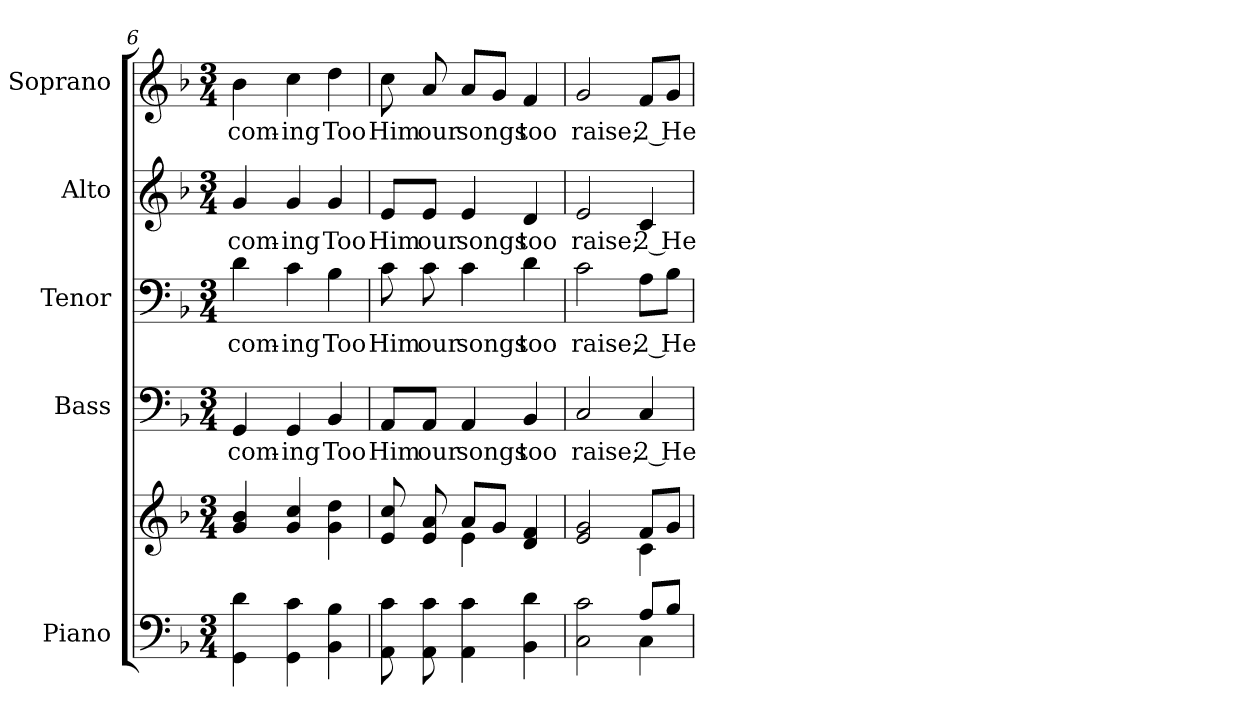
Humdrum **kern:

**kern	**kern	**kern	**text	**kern	**text	**kern	**text	**kern	**text
*part5	*part5	*part4	*part4	*part3	*part3	*part2	*part2	*part1	*part1
*staff6	*staff5	*staff4	*staff4	*staff3	*staff3	*staff2	*staff2	*staff1	*staff1
*I"Piano	*	*I"Bass	*	*I"Tenor	*	*I"Alto	*	*I"Soprano	*
*I'Pno.	*	*I'B.	*	*I'T.	*	*I'A.	*	*I'S.	*
*clefF4	*clefG2	*clefF4	*	*clefF4	*	*clefG2	*	*clefG2	*
*k[b-]	*k[b-]	*k[b-]	*	*k[b-]	*	*k[b-]	*	*k[b-]	*
*F:	*F:	*F:	*	*F:	*	*F:	*	*F:	*
*M3/4	*M3/4	*M3/4	*	*M3/4	*	*M3/4	*	*M3/4	*
=6	=6	=6	=6	=6	=6	=6	=6	=6	=6
!	!	!	!LO:LY:b:color=#000000	!	!	!	!	!	!
!	!	!	!	!	!LO:LY:b:color=#000000	!	!	!	!
!	!	!	!	!	!	!	!LO:LY:b:color=#000000	!	!
!	!	!	!	!	!	!	!	!	!LO:LY:b:color=#000000
4GGi\ 4di	4gi/ 4b-i	4GGi/	-com-	4di\	-com-	4gi/	-com-	4b-i\	-com-
!	!	!	!LO:LY:b:color=#000000	!	!	!	!	!	!
!	!	!	!	!	!LO:LY:b:color=#000000	!	!	!	!
!	!	!	!	!	!	!	!LO:LY:b:color=#000000	!	!
!	!	!	!	!	!	!	!	!	!LO:LY:b:color=#000000
4GGi\ 4ci	4gi/ 4cci	4GGi/	-ing	4ci\	-ing	4gi/	-ing	4cci\	-ing
!	!	!	!LO:LY:b:color=#000000	!	!	!	!	!	!
!	!	!	!	!	!LO:LY:b:color=#000000	!	!	!	!
!	!	!	!	!	!	!	!LO:LY:b:color=#000000	!	!
!	!	!	!	!	!	!	!	!	!LO:LY:b:color=#000000
4BB-i\ 4B-i	4gi\ 4ddi	4BB-i/	Too	4B-i\	Too	4gi/	Too	4ddi\	Too
!!LO:PB:g=z
=7	=7	=7	=7	=7	=7	=7	=7	=7	=7
*	*^	*	*	*	*	*	*	*	*
!	!	!	!	!LO:LY:b:color=#000000	!	!	!	!	!	!
!	!	!	!	!	!	!LO:LY:b:color=#000000	!	!	!	!
!	!	!	!	!	!	!	!	!LO:LY:b:color=#000000	!	!
!	!	!	!	!	!	!	!	!	!	!LO:LY:b:color=#000000
8AAi\ 8ci	8ei/ 8cci	4ryy	8AAi/L	Him	8ci\	Him	8ei/L	Him	8cci\	Him
!	!	!	!	!LO:LY:b:color=#000000	!	!	!	!	!	!
!	!	!	!	!	!	!LO:LY:b:color=#000000	!	!	!	!
!	!	!	!	!	!	!	!	!LO:LY:b:color=#000000	!	!
!	!	!	!	!	!	!	!	!	!	!LO:LY:b:color=#000000
8AAi\ 8ci	8ei/ 8ai	.	8AAi/J	our	8ci\	our	8ei/J	our	8ai/	our
!	!	!	!	!LO:LY:b:color=#000000	!	!	!	!	!	!
!	!	!	!	!	!	!LO:LY:b:color=#000000	!	!	!	!
!	!	!	!	!	!	!	!	!LO:LY:b:color=#000000	!	!
!	!	!	!	!	!	!	!	!	!	!LO:LY:b:color=#000000
4AAi\ 4ci	8ai/L	4ei\	4AAi/	songs	4ci\	songs	4ei/	songs	8ai/L	songs
.	8gi/J	.	.	.	.	.	.	.	8gi/J	.
!	!	!	!	!LO:LY:b:color=#000000	!	!	!	!	!	!
!	!	!	!	!	!	!LO:LY:b:color=#000000	!	!	!	!
!	!	!	!	!	!	!	!	!LO:LY:b:color=#000000	!	!
!	!	!	!	!	!	!	!	!	!	!LO:LY:b:color=#000000
4BB-i\ 4di	4di/ 4fi	4ryy	4BB-i/	too	4di\	too	4di/	too	4fi/	too
=8	=8	=8	=8	=8	=8	=8	=8	=8	=8	=8
*^	*	*	*	*	*	*	*	*	*	*
!	!	!	!	!	!LO:LY:b:color=#000000	!	!	!	!	!	!
!	!	!	!	!	!	!	!LO:LY:b:color=#000000	!	!	!	!
!	!	!	!	!	!	!	!	!	!LO:LY:b:color=#000000	!	!
!	!	!	!	!	!	!	!	!	!	!	!LO:LY:b:color=#000000
2Ci\ 2ci	2ryy	2ei/ 2gi	2ryy	2Ci/	raise;	2ci\	raise;	2ei/	raise;	2gi/	raise;
!	!	!	!	!	!LO:LY:b:color=#000000	!	!	!	!	!	!
!	!	!	!	!	!	!	!LO:LY:b:color=#000000	!	!	!	!
!	!	!	!	!	!	!	!	!	!LO:LY:b:color=#000000	!	!
!	!	!	!	!	!	!	!	!	!	!	!LO:LY:b:color=#000000
8Ai/L	4Ci\	8fi/L	4ci\	4Ci/	2 He	8Ai\L	2 He	4ci/	2 He	8fi/L	2 He
8B-i/J	.	8gi/J	.	.	.	8B-i\J	.	.	.	8gi/J	.
*v	*v	*	*	*	*	*	*	*	*	*	*
*	*v	*v	*	*	*	*	*	*	*	*
=	=	=	=	=	=	=	=	=	=
*-	*-	*-	*-	*-	*-	*-	*-	*-	*-
